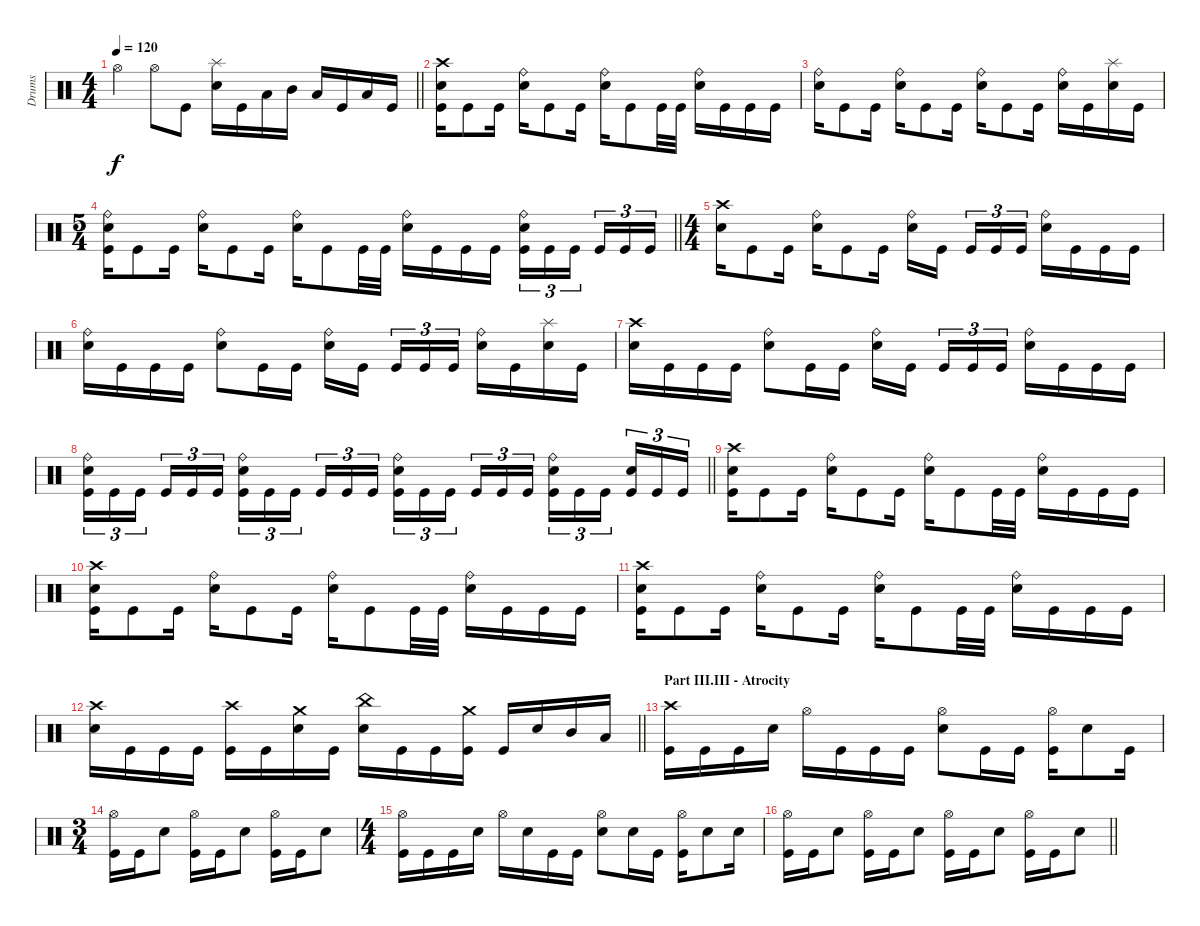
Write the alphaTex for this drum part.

\track ("Drums" "Drums") {instrument percussion}
\staff
\articulation defaults
\ts (4 4)
\tempo 120
\clef neutral
\barLineRight lightlight
\ks c "Hi-Hat (open)".4{dy f} "Hi-Hat (open)".8 "Kick (hit)".8
("Splash (hit)" "Electric Snare (hit)").16 "Kick (hit)".16 "Low Tom (hit)".16 "Mid Tom (hit)".16 "Low Floor Tom (hit)".16 "Kick (hit)".16 "Low Floor Tom (hit)".16 "Kick (hit)".16 |
("Crash high (hit)" "Electric Snare (hit)" "Kick (hit)").16 "Kick (hit)".8 "Kick (hit)".16 ("Ride (bell)" "Electric Snare (hit)").16 "Kick (hit)".8 "Kick (hit)".16 ("Ride (bell)" "Electric Snare (hit)").16 "Kick (hit)".8 "Kick (hit)".32 "Kick (hit)".32 ("Ride (bell)" "Electric Snare (hit)").16 "Kick (hit)".16 "Kick (hit)".16 "Kick (hit)".16 |
("Ride (bell)" "Electric Snare (hit)").16 "Kick (hit)".8 "Kick (hit)".16 ("Ride (bell)" "Electric Snare (hit)").16 "Kick (hit)".8 "Kick (hit)".16 ("Ride (bell)" "Electric Snare (hit)").16 "Kick (hit)".8 "Kick (hit)".16 ("Ride (bell)" "Electric Snare (hit)").16 "Kick (hit)".16 ("Splash (hit)" "Electric Snare (hit)").16 "Kick (hit)".16 |
\ts (5 4)
\barLineRight lightlight
("Ride (bell)" "Electric Snare (hit)" "Kick (hit)").16 "Kick (hit)".8 "Kick (hit)".16 ("Ride (bell)" "Electric Snare (hit)").16 "Kick (hit)".8 "Kick (hit)".16 ("Ride (bell)" "Electric Snare (hit)").16 "Kick (hit)".8 "Kick (hit)".32 "Kick (hit)".32 ("Ride (bell)" "Electric Snare (hit)").16 "Kick (hit)".16 "Kick (hit)".16 "Kick (hit)".16 ("Ride (bell)" "Electric Snare (hit)" "Kick (hit)").16{tu (3 2)} "Kick (hit)".16{tu (3 2)} "Kick (hit)".16{tu (3 2) beam splitsecondary} "Kick (hit)".16{tu (3 2)} "Kick (hit)".16{tu (3 2)} "Kick (hit)".16{tu (3 2)} |
\ts (4 4)
\section ("" "")
("Crash high (hit)" "Electric Snare (hit)").16 "Kick (hit)".8 "Kick (hit)".16 ("Ride (bell)" "Electric Snare (hit)").16 "Kick (hit)".8 "Kick (hit)".16 ("Ride (bell)" "Electric Snare (hit)").16 "Kick (hit)".16{beam splitsecondary} "Kick (hit)".16{tu (3 2)} "Kick (hit)".16{tu (3 2)} "Kick (hit)".16{tu (3 2)} ("Ride (bell)" "Electric Snare (hit)").16 "Kick (hit)".16 "Kick (hit)".16 "Kick (hit)".16 |
("Ride (bell)" "Electric Snare (hit)").16 "Kick (hit)".16 "Kick (hit)".16 "Kick (hit)".16 ("Ride (bell)" "Electric Snare (hit)").8 "Kick (hit)".16 "Kick (hit)".16 ("Ride (bell)" "Electric Snare (hit)").16 "Kick (hit)".16{beam splitsecondary} "Kick (hit)".16{tu (3 2)} "Kick (hit)".16{tu (3 2)} "Kick (hit)".16{tu (3 2)} ("Ride (bell)" "Electric Snare (hit)").16 "Kick (hit)".16 ("Splash (hit)" "Electric Snare (hit)").16 "Kick (hit)".16 |
("Crash high (hit)" "Electric Snare (hit)").16 "Kick (hit)".16 "Kick (hit)".16 "Kick (hit)".16 ("Ride (bell)" "Electric Snare (hit)").8 "Kick (hit)".16 "Kick (hit)".16 ("Ride (bell)" "Electric Snare (hit)").16 "Kick (hit)".16{beam splitsecondary} "Kick (hit)".16{tu (3 2)} "Kick (hit)".16{tu (3 2)} "Kick (hit)".16{tu (3 2)} ("Ride (bell)" "Electric Snare (hit)").16 "Kick (hit)".16 "Kick (hit)".16 "Kick (hit)".16 |
\barLineRight lightlight
("Ride (bell)" "Electric Snare (hit)" "Kick (hit)").16{tu (3 2)} "Kick (hit)".16{tu (3 2)} "Kick (hit)".16{tu (3 2) beam splitsecondary} "Kick (hit)".16{tu (3 2)} "Kick (hit)".16{tu (3 2)} "Kick (hit)".16{tu (3 2)} ("Ride (bell)" "Electric Snare (hit)" "Kick (hit)").16{tu (3 2)} "Kick (hit)".16{tu (3 2)} "Kick (hit)".16{tu (3 2) beam splitsecondary} "Kick (hit)".16{tu (3 2)} "Kick (hit)".16{tu (3 2)} "Kick (hit)".16{tu (3 2)} ("Ride (bell)" "Electric Snare (hit)" "Kick (hit)").16{tu (3 2)} "Kick (hit)".16{tu (3 2)} "Kick (hit)".16{tu (3 2) beam splitsecondary} "Kick (hit)".16{tu (3 2)} "Kick (hit)".16{tu (3 2)} "Kick (hit)".16{tu (3 2)} ("Ride (bell)" "Electric Snare (hit)" "Kick (hit)").16{tu (3 2)} "Kick (hit)".16{tu (3 2)} "Kick (hit)".16{tu (3 2) beam splitsecondary} ("Electric Snare (hit)" "Kick (hit)").16{tu (3 2)} "Kick (hit)".16{tu (3 2)} "Kick (hit)".16{tu (3 2)} |
("Crash high (hit)" "Electric Snare (hit)" "Kick (hit)").16 "Kick (hit)".8 "Kick (hit)".16 ("Ride (bell)" "Electric Snare (hit)").16 "Kick (hit)".8 "Kick (hit)".16 ("Ride (bell)" "Electric Snare (hit)").16 "Kick (hit)".8 "Kick (hit)".32 "Kick (hit)".32 ("Ride (bell)" "Electric Snare (hit)").16 "Kick (hit)".16 "Kick (hit)".16 "Kick (hit)".16 |
("Crash high (hit)" "Electric Snare (hit)" "Kick (hit)").16 "Kick (hit)".8 "Kick (hit)".16 ("Ride (bell)" "Electric Snare (hit)").16 "Kick (hit)".8 "Kick (hit)".16 ("Ride (bell)" "Electric Snare (hit)").16 "Kick (hit)".8 "Kick (hit)".32 "Kick (hit)".32 ("Ride (bell)" "Electric Snare (hit)").16 "Kick (hit)".16 "Kick (hit)".16 "Kick (hit)".16 |
("Crash high (hit)" "Electric Snare (hit)" "Kick (hit)").16 "Kick (hit)".8 "Kick (hit)".16 ("Ride (bell)" "Electric Snare (hit)").16 "Kick (hit)".8 "Kick (hit)".16 ("Ride (bell)" "Electric Snare (hit)").16 "Kick (hit)".8 "Kick (hit)".32 "Kick (hit)".32 ("Ride (bell)" "Electric Snare (hit)").16 "Kick (hit)".16 "Kick (hit)".16 "Kick (hit)".16 |
\barLineRight lightlight
("Crash high (hit)" "Electric Snare (hit)").16 "Kick (hit)".16 "Kick (hit)".16 "Kick (hit)".16 ("Crash high (hit)" "Kick (hit)").16 "Kick (hit)".16 ("Crash medium (hit)" "Electric Snare (hit)").16 "Kick (hit)".16 ("China (hit)" "Electric Snare (hit)").16 "Kick (hit)".16 "Kick (hit)".16 ("Crash medium (hit)" "Kick (hit)").16 "Kick (hit)".16 "Electric Snare (hit)".16 "Mid Tom (hit)".16 "Low Tom (hit)".16 |
\section ("" "Part III.III - Atrocity")
("Crash high (hit)" "Kick (hit)").16 "Kick (hit)".16 "Kick (hit)".16 "Electric Snare (hit)".16 "Hi-Hat (open)".16 "Kick (hit)".16 "Kick (hit)".16 "Kick (hit)".16 ("Hi-Hat (open)" "Electric Snare (hit)").8 "Kick (hit)".16 "Kick (hit)".16 ("Hi-Hat (open)" "Kick (hit)").16 "Electric Snare (hit)".8 "Kick (hit)".16 |
\ts (3 4)
("Hi-Hat (open)" "Kick (hit)").16 "Kick (hit)".16 "Electric Snare (hit)".8 ("Hi-Hat (open)" "Kick (hit)").16 "Kick (hit)".16 "Electric Snare (hit)".8 ("Hi-Hat (open)" "Kick (hit)").16 "Kick (hit)".16 "Electric Snare (hit)".8 |
\ts (4 4)
("Hi-Hat (open)" "Kick (hit)").16 "Kick (hit)".16 "Kick (hit)".16 "Electric Snare (hit)".16 "Hi-Hat (open)".16 "Electric Snare (hit)".16 "Kick (hit)".16 "Kick (hit)".16 ("Hi-Hat (open)" "Electric Snare (hit)").8 "Electric Snare (hit)".16 "Kick (hit)".16 ("Hi-Hat (open)" "Kick (hit)").16 "Electric Snare (hit)".8 "Electric Snare (hit)".16 |
\barLineRight lightlight
("Hi-Hat (open)" "Kick (hit)").16 "Kick (hit)".16 "Electric Snare (hit)".8 ("Hi-Hat (open)" "Kick (hit)").16 "Kick (hit)".16 "Electric Snare (hit)".8 ("Hi-Hat (open)" "Kick (hit)").16 "Kick (hit)".16 "Electric Snare (hit)".8 ("Hi-Hat (open)" "Kick (hit)").16 "Kick (hit)".16 "Electric Snare (hit)".8
